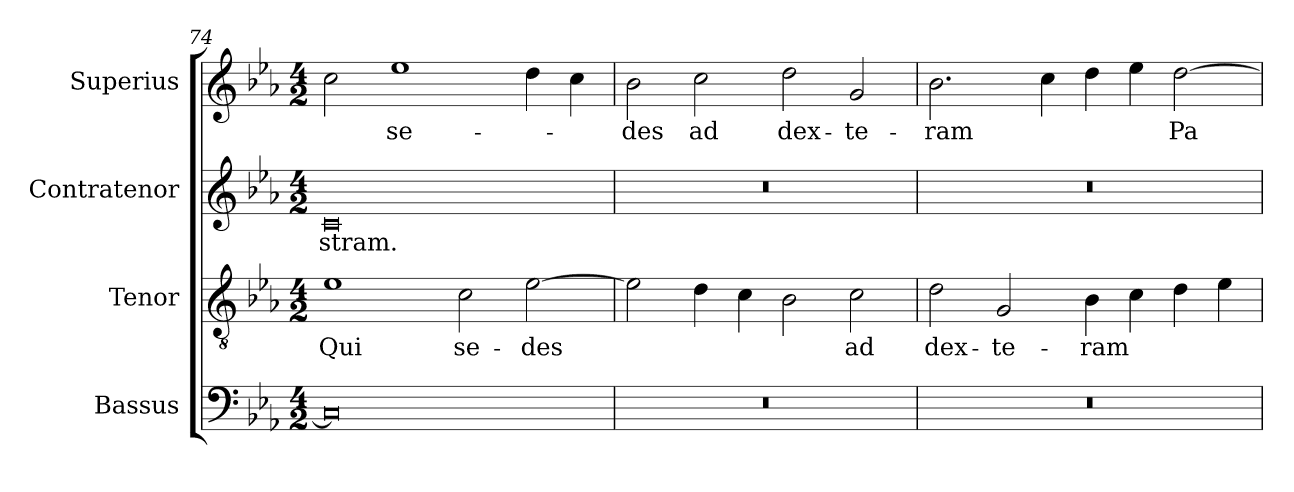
**kern	**kern	**text	**kern	**text	**kern	**text
*part4	*part3	*part3	*part2	*part2	*part1	*part1
*staff4	*staff3	*staff3	*staff2	*staff2	*staff1	*staff1
*I"Bassus	*I"Tenor	*	*I"Contratenor	*	*I"Superius	*
*I'B.	*I'T.	*	*	*	*	*
*clefF4	*clefGv2	*	*clefG2	*	*clefG2	*
*	*ITrd7c12	*	*ITrd7c12	*	*	*
*k[b-e-a-]	*k[b-e-a-]	*	*k[b-e-a-]	*	*k[b-e-a-]	*
*E-:	*E-:	*	*E-:	*	*E-:	*
*M4/2	*M4/2	*	*M4/2	*	*M4/2	*
=74	=74	=74	=74	=74	=74	=74
!	!	!LO:LY:b:color=#000000	!	!	!	!
!	!	!	!	!LO:LY:b:color=#000000	!	!
0Ci]	1E-i	Qui	0Ci	-stram.	2cci\	.
!	!	!	!	!	!	!LO:LY:b:color=#000000
.	.	.	.	.	1ee-i	se-
!	!	!LO:LY:b:color=#000000	!	!	!	!
.	2Ci\	se-	.	.	.	.
!	!	!LO:LY:b:color=#000000	!	!	!	!
.	[>2E-i\	-des	.	.	4ddi\	.
.	.	.	.	.	4cci\	.
=75	=75	=75	=75	=75	=75	=75
!LO:N:vis=1	!	!	!LO:N:vis=1	!	!	!
!	!	!	!	!	!	!LO:LY:b:color=#000000
0r	2E-i\]	.	0r	.	2b-i\	-des
!	!	!	!	!	!	!LO:LY:b:color=#000000
.	4Di\	.	.	.	2cci\	ad
.	4Ci\	.	.	.	.	.
!	!	!	!	!	!	!LO:LY:b:color=#000000
.	2BB-i\	.	.	.	2ddi\	dex-
!	!	!LO:LY:b:color=#000000	!	!	!	!
!	!	!	!	!	!	!LO:LY:b:color=#000000
.	2Ci\	ad	.	.	2gi/	-te-
=76	=76	=76	=76	=76	=76	=76
!LO:N:vis=1	!	!	!	!	!	!
!	!	!LO:LY:b:color=#000000	!LO:N:vis=1	!	!	!
!	!	!	!	!	!	!LO:LY:b:color=#000000
0r	2Di\	dex-	0r	.	2.b-i\	-ram
!	!	!LO:LY:b:color=#000000	!	!	!	!
.	2GGi/	-te-	.	.	.	.
.	.	.	.	.	4cci\	.
!	!	!LO:LY:b:color=#000000	!	!	!	!
.	4BB-i\	-ram	.	.	4ddi\	.
.	4Ci\	.	.	.	4ee-i\	.
!	!	!	!	!	!	!LO:LY:b:color=#000000
.	4Di\	.	.	.	[>2ddi\	Pa-
.	4E-i\	.	.	.	.	.
=	=	=	=	=	=	=
*-	*-	*-	*-	*-	*-	*-
